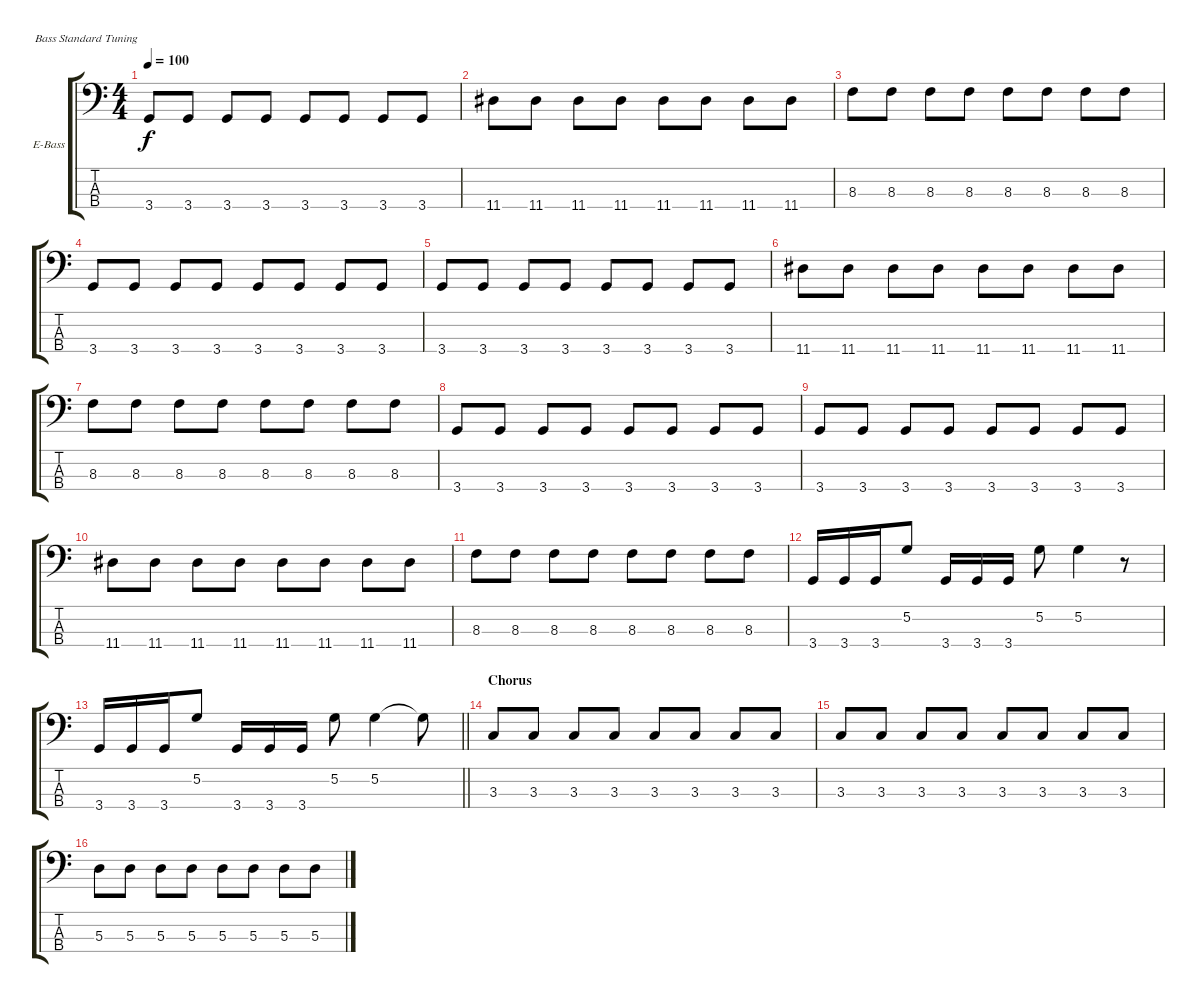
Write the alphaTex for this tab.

\bracketExtendMode groupsimilarinstruments
\firstSystemTrackNameOrientation horizontal
\otherSystemsTrackNameOrientation horizontal
\track ("Bass" "E-Bass") {instrument electricbassfinger}
\staff {score tabs}
\tuning (G2 D2 A1 E1)
\ts (4 4)
\tempo 100
\clef f4
\scale
0.333333
\ks c
3.4.8{dy f} 3.4.8 3.4.8 3.4.8 3.4.8 3.4.8 3.4.8 3.4.8 |
\scale
0.333333 11.4.8 11.4.8 11.4.8 11.4.8 11.4.8 11.4.8 11.4.8 11.4.8 |
\scale
0.333333 8.3.8 8.3.8 8.3.8 8.3.8 8.3.8 8.3.8 8.3.8 8.3.8 |
\scale
0.333333 3.4.8 3.4.8 3.4.8 3.4.8 3.4.8 3.4.8 3.4.8 3.4.8 |
\scale
0.333333 3.4.8 3.4.8 3.4.8 3.4.8 3.4.8 3.4.8 3.4.8 3.4.8 |
\scale
0.333333 11.4.8 11.4.8 11.4.8 11.4.8 11.4.8 11.4.8 11.4.8 11.4.8 |
\scale
0.333333 8.3.8 8.3.8 8.3.8 8.3.8 8.3.8 8.3.8 8.3.8 8.3.8 |
\scale
0.333333 3.4.8 3.4.8 3.4.8 3.4.8 3.4.8 3.4.8 3.4.8 3.4.8 |
\scale
0.333333 3.4.8 3.4.8 3.4.8 3.4.8 3.4.8 3.4.8 3.4.8 3.4.8 |
\scale
0.333333 11.4.8 11.4.8 11.4.8 11.4.8 11.4.8 11.4.8 11.4.8 11.4.8 |
\scale
0.333333 8.3.8 8.3.8 8.3.8 8.3.8 8.3.8 8.3.8 8.3.8 8.3.8 |
\scale
0.333333 3.4.16 3.4.16 3.4.16 5.2.8 3.4.16 3.4.16 3.4.16 5.2.8 5.2.4 r.8 |
\scale
0.333333
\barLineRight lightlight
3.4.16 3.4.16 3.4.16 5.2.8 3.4.16 3.4.16 3.4.16 5.2.8 5.2.4 5.2{t}.8 |
\section ("" "Chorus")
\scale
0.333333 3.3.8 3.3.8 3.3.8 3.3.8 3.3.8 3.3.8 3.3.8 3.3.8 |
\scale
0.333333 3.3.8 3.3.8 3.3.8 3.3.8 3.3.8 3.3.8 3.3.8 3.3.8 |
\scale
0.333333 5.3.8 5.3.8 5.3.8 5.3.8 5.3.8 5.3.8 5.3.8 5.3.8
